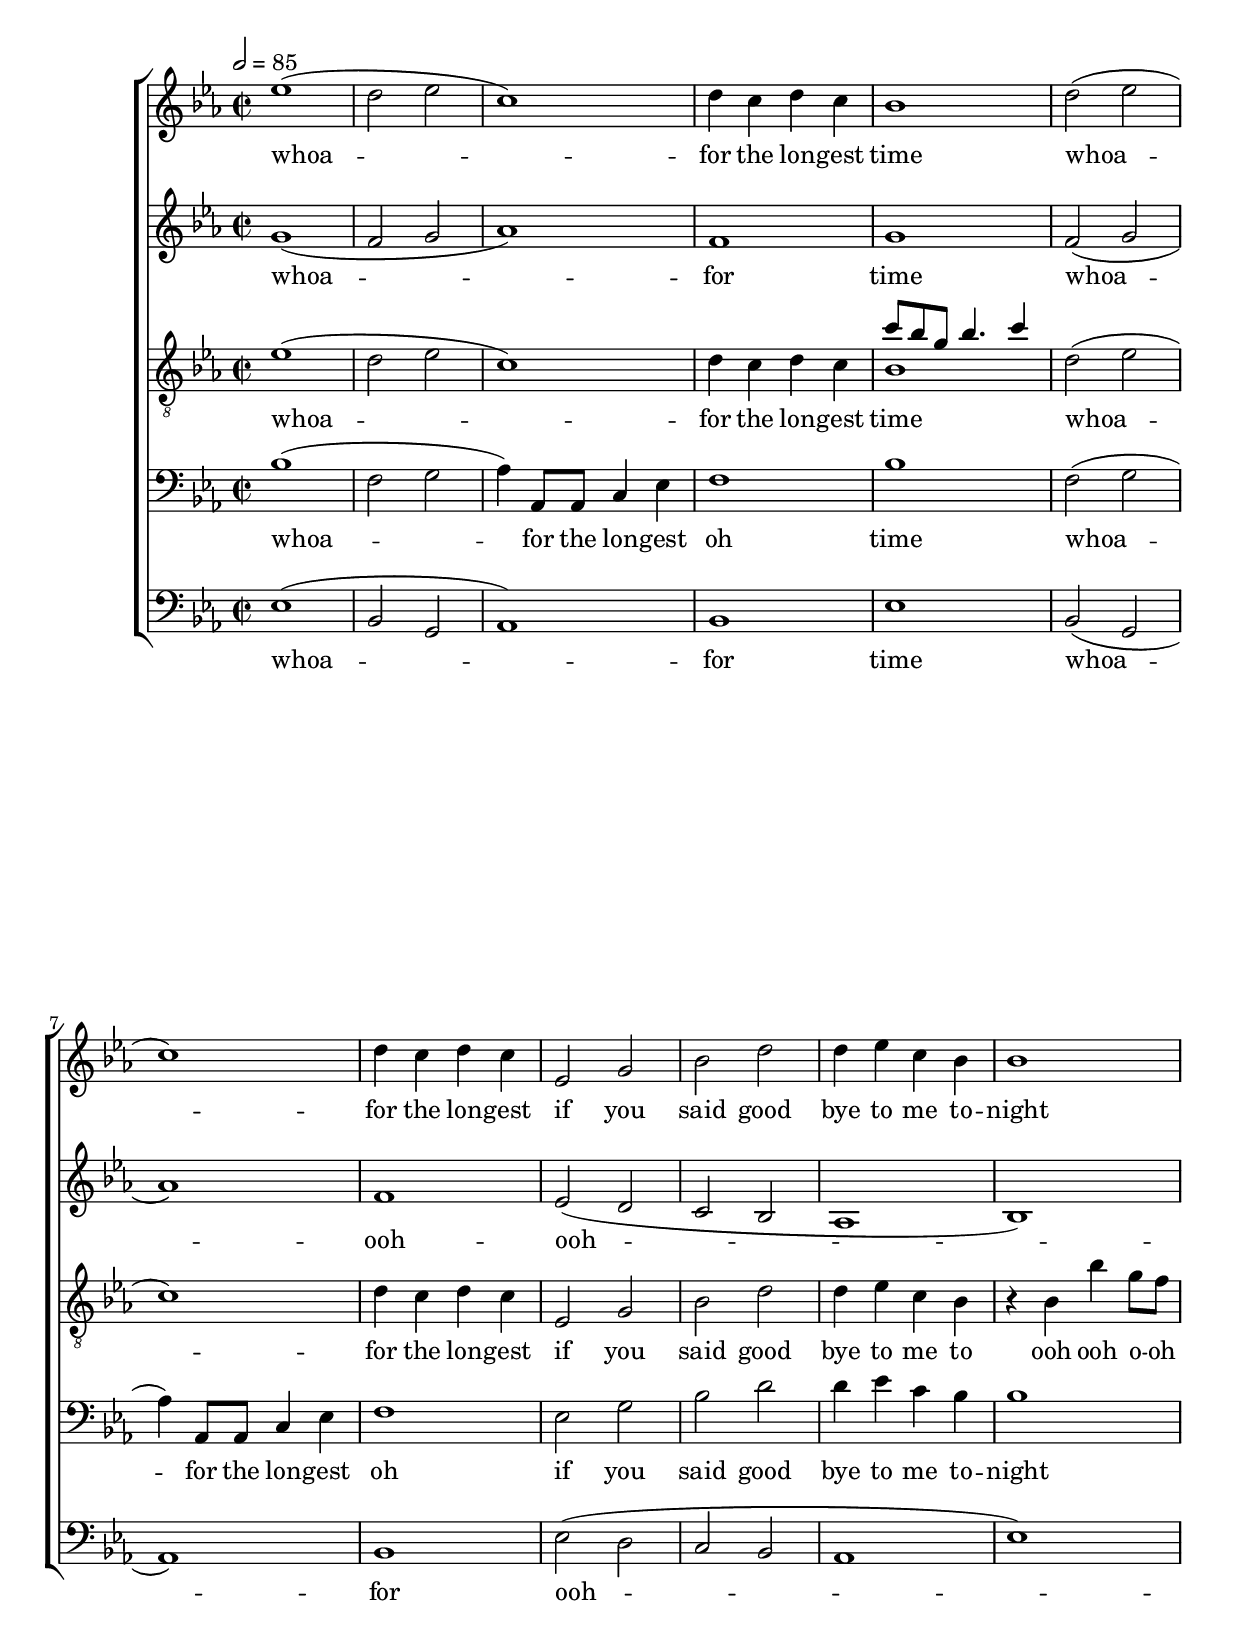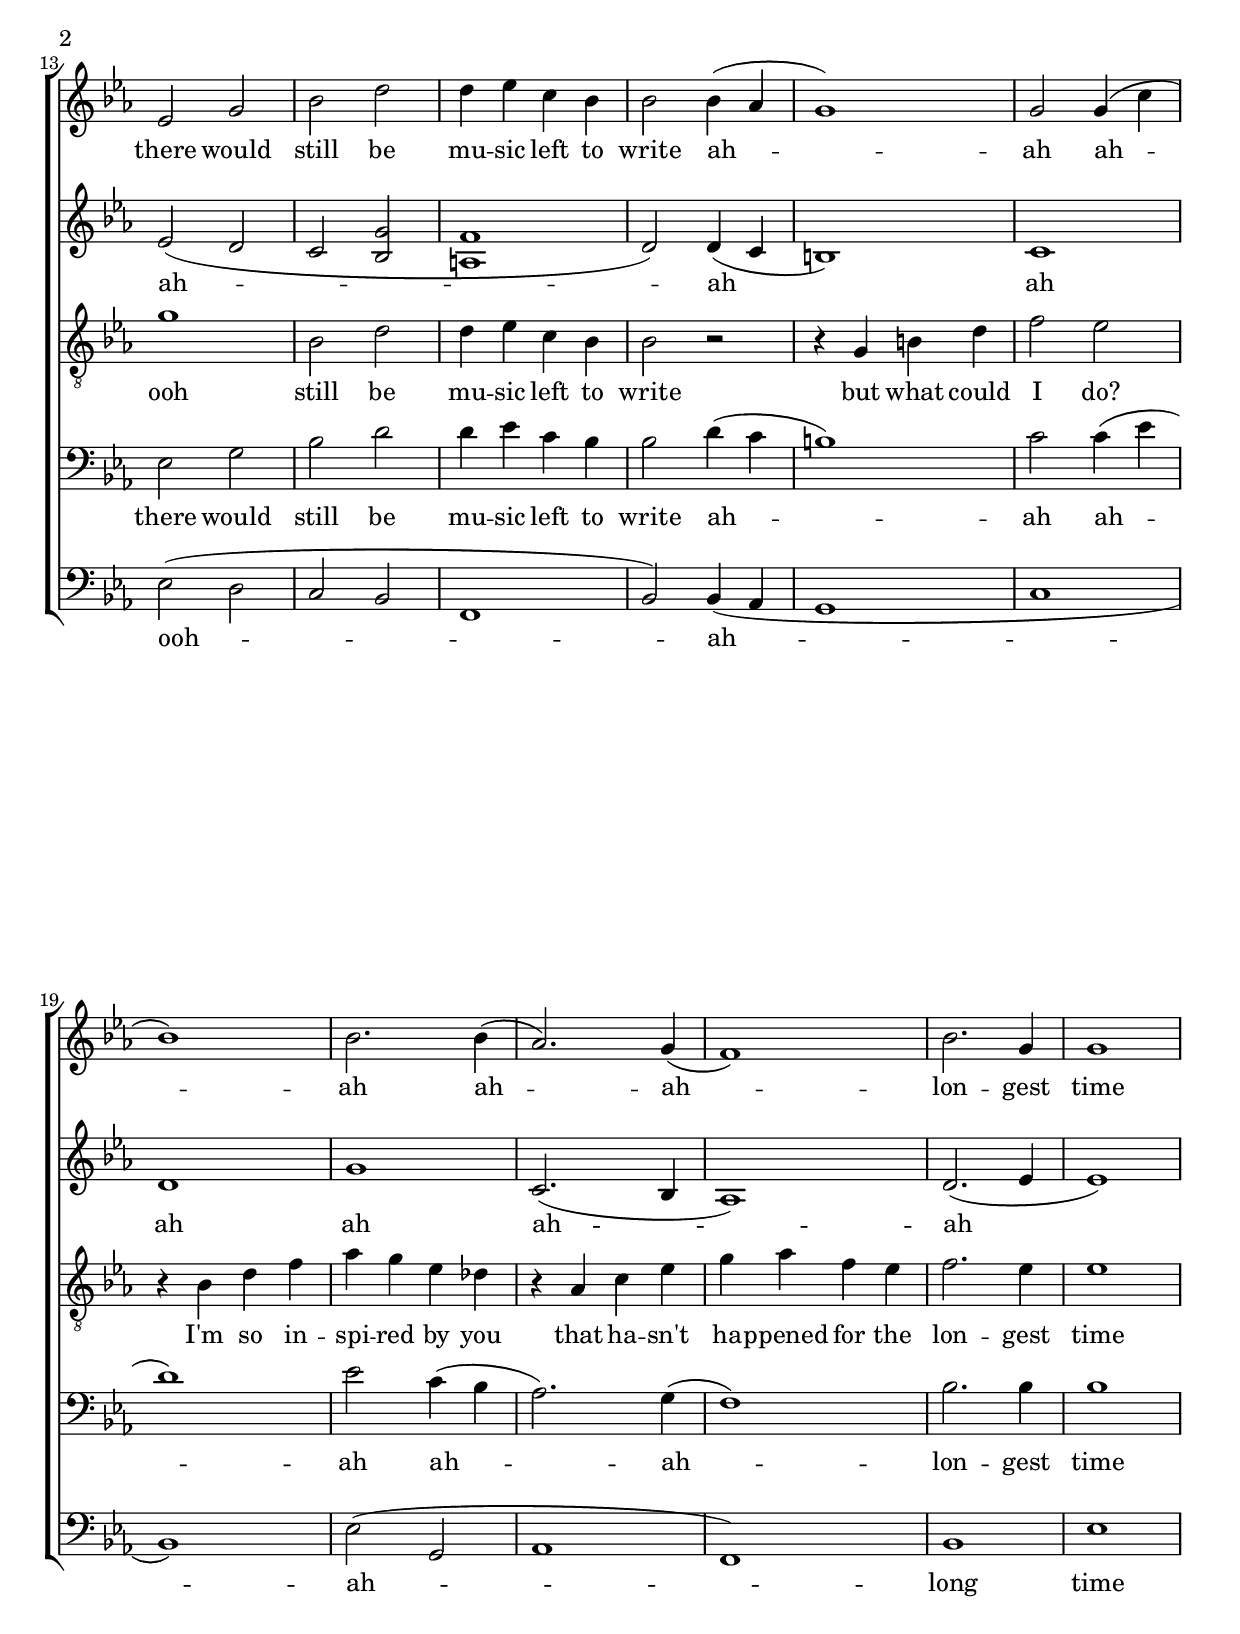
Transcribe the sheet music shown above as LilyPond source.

sopranoNotes = \relative c'' {
  ees1(
  d2 ees2
  c1)
  d4 c4 d4 c4

  bes1
  d2( ees2
  c1)
  d4 c4 d4 c4

  ees,2 g2 % verse
  bes2 d2
  d4 ees4 c4 bes4
  bes1

  ees,2 g2
  bes2 d2
  d4 ees4 c4 bes4
  bes2 bes4( aes4

  g1)
  g2 g4( c4
  bes1)
  bes2. bes4(

  aes2.) g4(
  f1)
  bes2. g4
  g1
}
sopranoWords = \lyricmode {
  whoa --
  for the lon -- gest
  time
  whoa --
  for the lon -- gest
  if you
  said good
  bye to me to --
  night
  there would
  still be
  mu -- sic left to
  write ah --
  ah ah --
  ah ah --
  ah --
  lon -- gest
  time
}

altoNotes = \relative c'' {
  g1(
  f2 g2
  aes1)
  f1

  g1
  f2( g2
  aes1)
  f1

  ees2( d2
  c2 bes2
  aes1
  bes1)

  ees2( d2
  c2 <bes g'>2
  <a f'>1
  d2) d4( c4

  b1)
  c1
  d1
  g1

  c,2.( bes4
  aes1)
  d2.( ees4
  ees1)
}
altoWords = \lyricmode {
  whoa --
  for
  time
  whoa --
  ooh --
  ooh --
  ah --
  ah
  ah
  ah
  ah
  ah --
  ah
}

tenorNotes = {
  \clef "G_8"
  \relative c' {
    ees1(
    d2 ees2
    c1)
    d4 c4 d4 c4

    <<
      {
        \voiceOne
        bes1
      }
      \new Voice = "tenorflourish" {
        \voiceTwo
        \override Stem.direction = #UP
        \relative c'' {
          c8 bes8 g8 bes4. c4
        }
      }
    >>
    \oneVoice
    d2( ees2
    c1)
    d4 c4 d4 c4

    ees,2 g2
    bes2 d2
    d4 ees4 c4 bes4
    r4 bes4 bes'4 g8 f8

    g1
    bes,2 d2
    d4 ees4 c4 bes4
    bes2 r2

    r4 g4 b4 d4
    f2 ees2
    r4 bes4 d4 f4
    aes4 g4 ees4 des4

    r4 aes4 c4 ees4
    g4 aes4 f4 ees4
    f2. ees4
    ees1
  }
}
tenorWords = \lyricmode {
  whoa --
  for the lon -- gest
  time
  whoa --
  for the lon -- gest
  if you said good
  bye to me to
  ooh ooh o -- oh
  ooh
  still be
  mu -- sic left to
  write
  but what could
  I do?
  I'm so in -- spi -- red by you
  that ha -- sn't
  ha -- ppened for the
  lon -- gest
  time
}

baritoneNotes = \relative c' {
  \clef bass
  bes1(
  f2 g2
  aes4) aes,8 aes8 c4 ees4
  f1

  bes1
  f2( g2
  aes4) aes,8 aes8 c4 ees4
  f1

  ees2 g2
  bes2 d2
  d4 ees4 c4 bes4
  bes1

  ees,2 g2
  bes2 d2
  d4 ees4 c4 bes4
  bes2 d4( c4

  b1)
  c2 c4( ees4
  d1)
  ees2 c4( bes4

  aes2.) g4(
  f1)
  bes2. bes4
  bes1
}
baritoneWords = \lyricmode {
  whoa --
  for the lon -- gest
  oh
  time
  whoa --
  for the lon -- gest
  oh
  if you
  said good
  bye to me to --
  night
  there would
  still be
  mu -- sic left to
  write ah --
  ah ah --
  ah ah --
  ah --
  lon -- gest
  time
}

bassNotes = {
  \clef bass
  \relative c {
    ees1(
    bes2 g2
    aes1)
    bes1

    ees1
    bes2( g2
    aes1)
    bes1

    ees2( d2
    c2 bes2
    aes1
    ees'1)

    ees2( d2
    c2 bes2
    f1
    bes2) bes4( aes4

    g1
    c1
    bes1)
    es2( g,2
    aes1
    f1)
    bes1
    ees1
  }
}
bassWords = \lyricmode {
  whoa --
  for
  time

  whoa --
  for
  ooh --
  ooh --
  ah --
  ah --
  long
  time
}


global = {
  \key ees \major
  \tempo 2 = 85
  \time 2/2
  \dynamicUp
}

\score {
  \new ChoirStaff <<
    \new Staff <<
      \new Voice = "soprano" <<
        \global
        \sopranoNotes
      >>
      \lyricsto "soprano" \new Lyrics \sopranoWords
    >>
    \new Staff <<
      \new Voice = "alto" <<
        \global
        \altoNotes
      >>
      \lyricsto "alto" \new Lyrics \altoWords
    >>
    \new Staff <<
      \new Voice = "tenor" <<
        \global
        \tenorNotes
      >>
      \lyricsto "tenor" \new Lyrics \tenorWords
    >>
    \new Staff <<
      \new Voice = "baritone" <<
        \global
        \baritoneNotes
      >>
      \lyricsto "baritone" \new Lyrics \baritoneWords
    >>
    \new Staff <<
      \new Voice = "bass" <<
        \global
        \bassNotes
      >>
      \lyricsto "bass" \new Lyrics \bassWords
    >>
  >>
  \layout { }
  \midi { }
}
